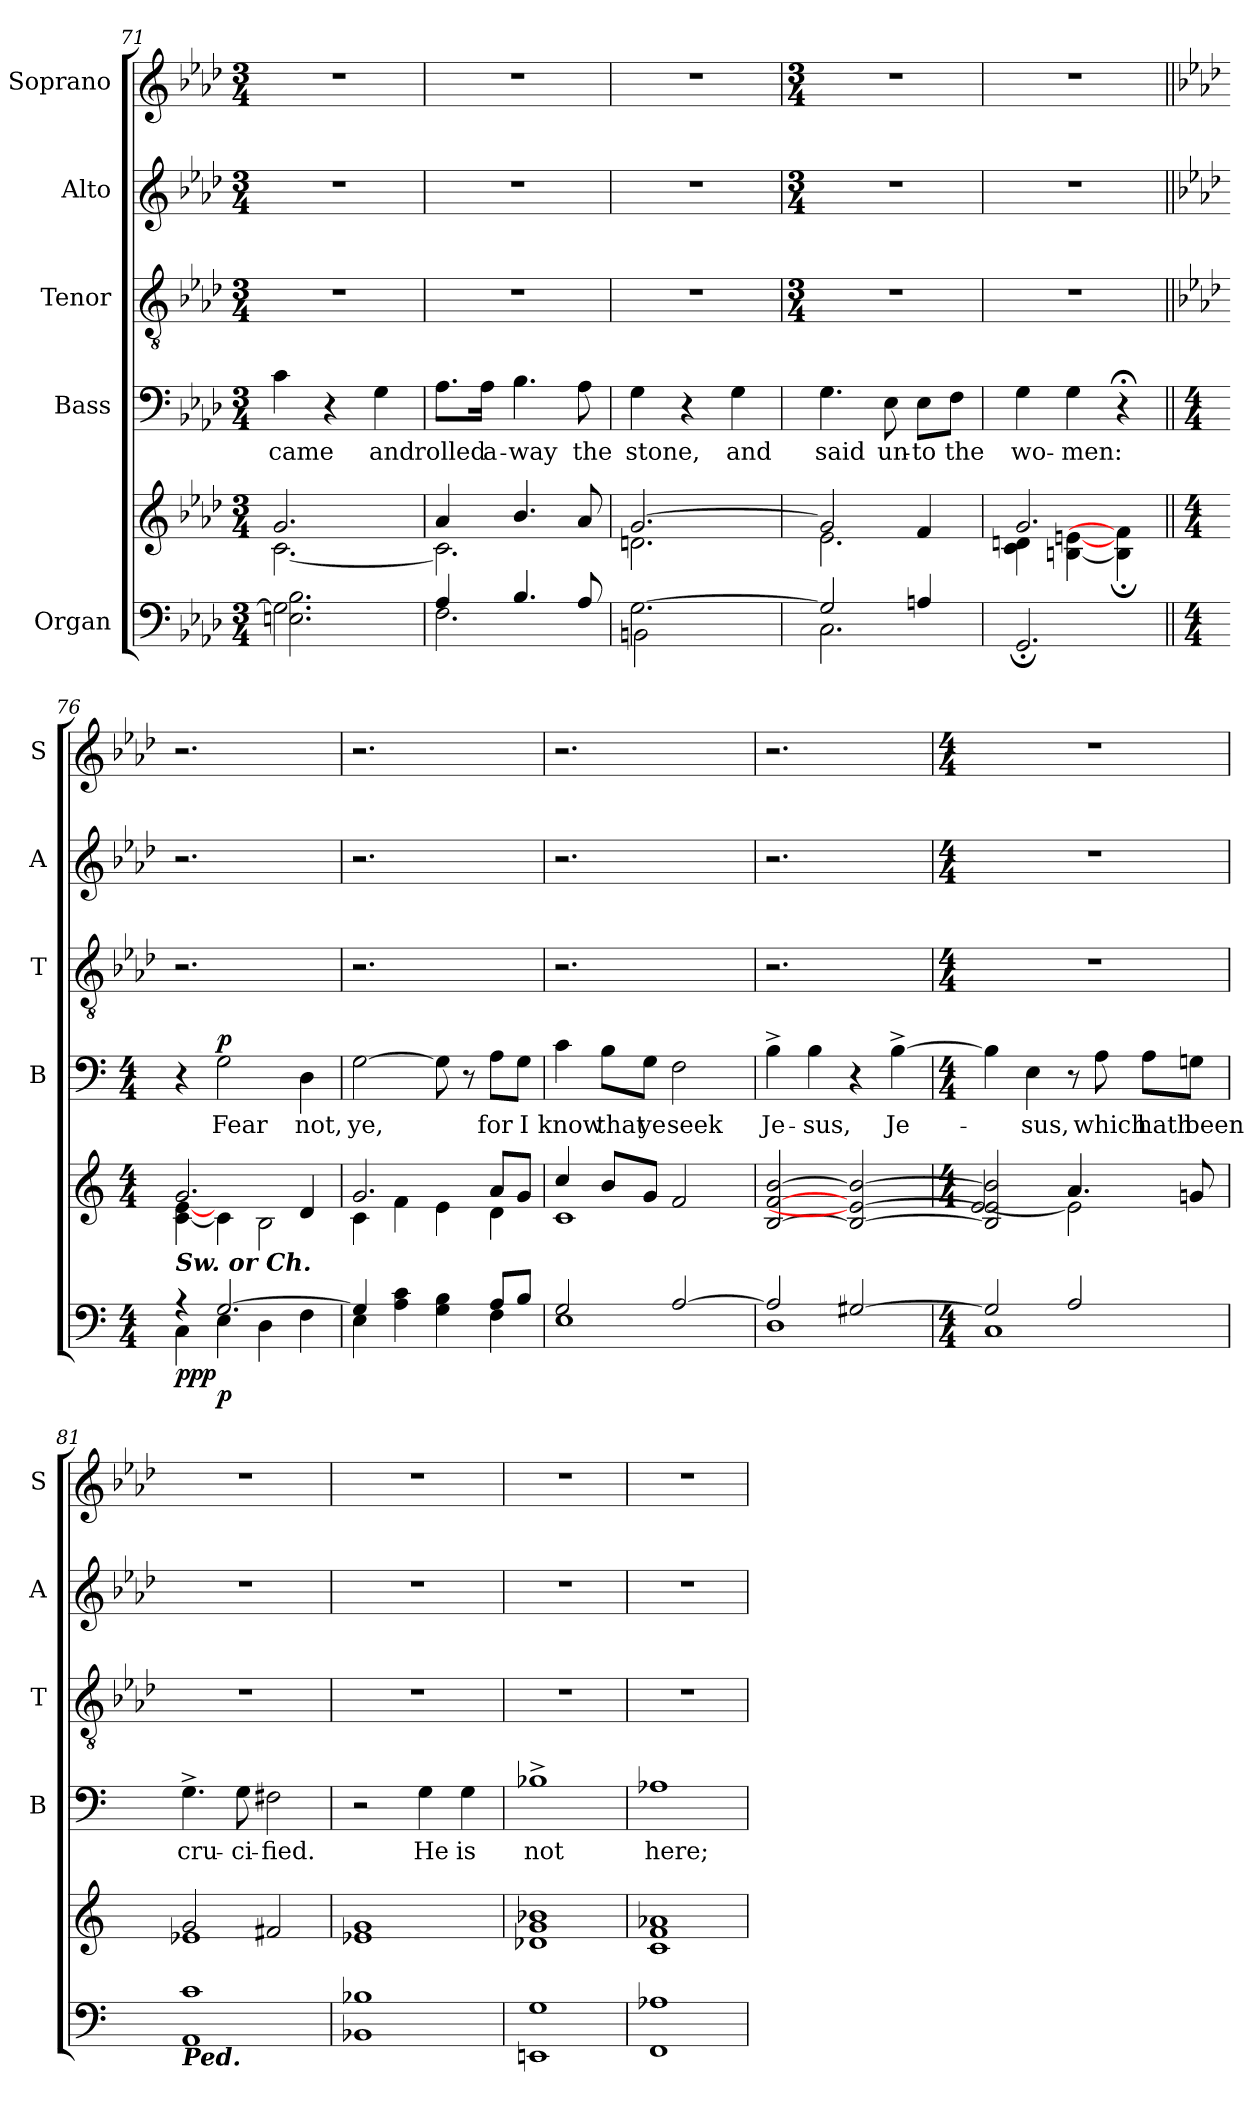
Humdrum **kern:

**kern	**kern	**dynam	**kern	**text	**dynam	**kern	**kern	**kern
*part5	*part5	*part5	*part4	*part4	*part4	*part3	*part2	*part1
*staff6	*staff5	*staff5/6	*staff4	*staff4	*staff4	*staff3	*staff2	*staff1
*I"Organ	*	*	*I"Bass	*	*	*I"Tenor	*I"Alto	*I"Soprano
*	*	*	*I'B	*	*	*I'T	*I'A	*I'S
*clefF4	*clefG2	*	*clefF4	*	*	*clefGv2	*clefG2	*clefG2
*k[b-e-a-d-]	*k[b-e-a-d-]	*	*k[b-e-a-d-]	*	*	*k[b-e-a-d-]	*k[b-e-a-d-]	*k[b-e-a-d-]
*A-:	*A-:	*	*A-:	*	*	*A-:	*A-:	*A-:
*M3/4	*M3/4	*	*M3/4	*	*	*M3/4	*M3/4	*M3/4
=71	=71	=71	=71	=71	=71	=71	=71	=71
*^	*^	*	*	*	*	*	*	*
!	!	!	!	!	!	!LO:LY:b	!	!	!	!
2.G\]	2.En\ 2.B-\	2.g	[2.c\	.	4c	came	.	2.r	2.r	2.r
.	.	.	.	.	4r	.	.	.	.	.
!	!	!	!	!	!	!LO:LY:b	!	!	!	!
.	.	.	.	.	4G	and	.	.	.	.
=72	=72	=72	=72	=72	=72	=72	=72	=72	=72	=72
!	!	!	!	!	!	!LO:LY:b	!	!	!	!
4A-/	2.F\	4a-	2.c\]	.	8.A-\L	rolled	.	2.r	2.r	2.r
!	!	!	!	!	!	!LO:LY:b	!	!	!	!
.	.	.	.	.	16A-\Jk	a-	.	.	.	.
!	!	!	!	!	!	!LO:LY:b	!	!	!	!
4.B-/	.	4.b-/	.	.	4.B-	-way	.	.	.	.
!	!	!	!	!	!	!LO:LY:b	!	!	!	!
8A-/	.	8a-	.	.	8A-	the	.	.	.	.
=73	=73	=73	=73	=73	=73	=73	=73	=73	=73	=73
!	!	!	!	!	!	!LO:LY:b	!	!	!	!
[2.G\	2BBn\	[2.g	2.dn\	.	4G	stone,	.	2.r	2.r	2.r
.	.	.	.	.	4r	.	.	.	.	.
!	!	!	!	!	!	!LO:LY:b	!	!	!	!
.	4ryy	.	.	.	4G	and	.	.	.	.
!!LO:LB:g=z
=74	=74	=74	=74	=74	=74	=74	=74	=74	=74	=74
*	*	*	*	*	*	*	*	*M3/4	*M3/4	*M3/4
!	!	!	!	!	!	!LO:LY:b	!	!	!	!
2G/]	2.C\	2g]	2.e-\	.	4.G	said	.	2.r	2.r	2.r
!	!	!	!	!	!	!LO:LY:b	!	!	!	!
.	.	.	.	.	8E-	un-	.	.	.	.
!	!	!	!	!	!	!LO:LY:b	!	!	!	!
4An/	.	4f	.	.	8E-\L	-to	.	.	.	.
!	!	!	!	!	!	!LO:LY:b	!	!	!	!
.	.	.	.	.	8F\J	the	.	.	.	.
=75	=75	=75	=75	=75	=75	=75	=75	=75	=75	=75
!	!	!	!	!	!	!LO:LY:b	!	!	!	!
2.ryy	2.GG;/	2.g	4c\ 4dn\	.	4G	wo-	.	2.r	2.r	2.r
!	!	!	!	!	!	!LO:LY:b	!	!	!	!
.	.	.	[4Bn\ [4en\	.	4G	-men:	.	.	.	.
.	.	.	4B\];< 4f\];<	.	4r;<	.	.	.	.	.
=76||	=76||	=76||	=76||	=76||	=76||	=76||	=76||	=76||	=76||	=76||
*k[]	*	*k[]	*	*	*k[]	*	*	*	*	*
*C:	*	*C:	*	*	*C:	*	*	*	*	*
*M4/4	*	*M4/4	*	*	*M4/4	*	*	*	*	*
!LO:TX:a:Bi:t=Sw. or Ch.	!	!	!	!	!	!	!	!	!	!
!	!	!	!	!LO:DY:b=2	!	!	!	!	!	!
!	!	!	!	!LO:DY:n=1:b	!	!	!	!	!	!
!	!	!	!	!LO:DY:n=2:b	!	!	!	!	!	!
4r	4C\	2.g	[4c\ [4e\	p p p	4r	.	.	2.r	2.r	2.r
!	!	!	!	!LO:DY:n=3:b=2	!	!LO:LY:b	!LO:DY:b	!	!	!
[2.G/	4E\	.	4c\]	p	2G	Fear	p	.	.	.
.	4D\	.	2B\	.	.	.	.	.	.	.
!	!	!	!	!	!	!LO:LY:b	!	!	!	!
.	4F\	4d	.	.	4D	not,	.	4ryy	4ryy	4ryy
=77	=77	=77	=77	=77	=77	=77	=77	=77	=77	=77
!	!	!	!	!	!	!LO:LY:b	!	!	!	!
4G/]	4E\	2.g	4c\	.	[2G	ye,	.	2.r	2.r	2.r
2ryy	4A\ 4c\	.	4f\	.	.	.	.	.	.	.
.	4G\ 4B\	.	4e\	.	8G]	.	.	.	.	.
.	.	.	.	.	8r	.	.	.	.	.
!	!	!	!	!	!	!LO:LY:b	!	!	!	!
8A/L	4F\	8aL	4d\	.	8A\L	for	.	4ryy	4ryy	4ryy
!	!	!	!	!	!	!LO:LY:b	!	!	!	!
8B/J	.	8gJ	.	.	8G\J	I	.	.	.	.
=78	=78	=78	=78	=78	=78	=78	=78	=78	=78	=78
!	!	!	!	!	!	!LO:LY:b	!	!	!	!
2G/	1E\	4cc/	1c\	.	4c	know	.	2.r	2.r	2.r
!	!	!	!	!	!	!LO:LY:b	!	!	!	!
.	.	8bL	.	.	8B\L	that	.	.	.	.
!	!	!	!	!	!	!LO:LY:b	!	!	!	!
.	.	8gJ	.	.	8G\J	ye	.	.	.	.
!	!	!	!	!	!	!LO:LY:b	!	!	!	!
[2A/	.	2f	.	.	2F	seek	.	.	.	.
.	.	.	.	.	.	.	.	4ryy	4ryy	4ryy
=79	=79	=79	=79	=79	=79	=79	=79	=79	=79	=79
!	!	!	!	!	!	!LO:LY:b	!	!	!	!
2A/]	1D\	[2B [2f [2b	1ryy	.	4B^	Je-	.	2.r	2.r	2.r
!	!	!	!	!	!	!LO:LY:b	!	!	!	!
.	.	.	.	.	4B	-sus,	.	.	.	.
[2G#X/	.	2B_ 2e_ 2b_	.	.	4r	.	.	.	.	.
!	!	!	!	!	!	!LO:LY:b	!	!	!	!
.	.	.	.	.	[4B^	Je-	.	4ryy	4ryy	4ryy
!!LO:LB:g=z
=80	=80	=80	=80	=80	=80	=80	=80	=80	=80	=80
*M4/4	*	*M4/4	*	*	*M4/4	*	*	*M4/4	*M4/4	*M4/4
2G#/]	1C\	2B] 2e] 2b]	[2e/	.	4B]	.	.	1r	1r	1r
!	!	!	!	!	!	!LO:LY:b	!	!	!	!
.	.	.	.	.	4E	-sus,	.	.	.	.
2A/	.	4.a	2e\]	.	8r	.	.	.	.	.
!	!	!	!	!	!	!LO:LY:b	!	!	!	!
.	.	.	.	.	8A	which	.	.	.	.
!	!	!	!	!	!	!LO:LY:b	!	!	!	!
.	.	.	.	.	8A\L	hath	.	.	.	.
!	!	!	!	!	!	!LO:LY:b	!	!	!	!
.	.	8gn	.	.	8Gn\J	been	.	.	.	.
=81	=81	=81	=81	=81	=81	=81	=81	=81	=81	=81
!LO:TX:b:Bi:t=Ped.	!	!	!	!	!	!	!	!	!	!
!	!	!	!	!	!	!LO:LY:b	!	!	!	!
1c/	1AA\	2g	1e-X\	.	4.G^	cru-	.	1r	1r	1r
!	!	!	!	!	!	!LO:LY:b	!	!	!	!
.	.	.	.	.	8G	-ci-	.	.	.	.
!	!	!	!	!	!	!LO:LY:b	!	!	!	!
.	.	2f#X	.	.	2F#X	-fied.	.	.	.	.
=82	=82	=82	=82	=82	=82	=82	=82	=82	=82	=82
1B-X/	1BB-X\	1e-X 1g	1ryy	.	2r	.	.	1r	1r	1r
!	!	!	!	!	!	!LO:LY:b	!	!	!	!
.	.	.	.	.	4G	He	.	.	.	.
!	!	!	!	!	!	!LO:LY:b	!	!	!	!
.	.	.	.	.	4G	is	.	.	.	.
=83	=83	=83	=83	=83	=83	=83	=83	=83	=83	=83
!	!	!	!	!	!	!LO:LY:b	!	!	!	!
1G/	1EEn\	1d-X 1g 1b-X	1ryy	.	1B-X^	not	.	1r	1r	1r
=84	=84	=84	=84	=84	=84	=84	=84	=84	=84	=84
!	!	!	!	!	!	!LO:LY:b	!	!	!	!
1A-X/	1FF\	1c 1f 1a-X	1ryy	.	1A-X	here;	.	1r	1r	1r
*v	*v	*	*	*	*	*	*	*	*	*
*	*v	*v	*	*	*	*	*	*	*
=	=	=	=	=	=	=	=	=
*-	*-	*-	*-	*-	*-	*-	*-	*-
